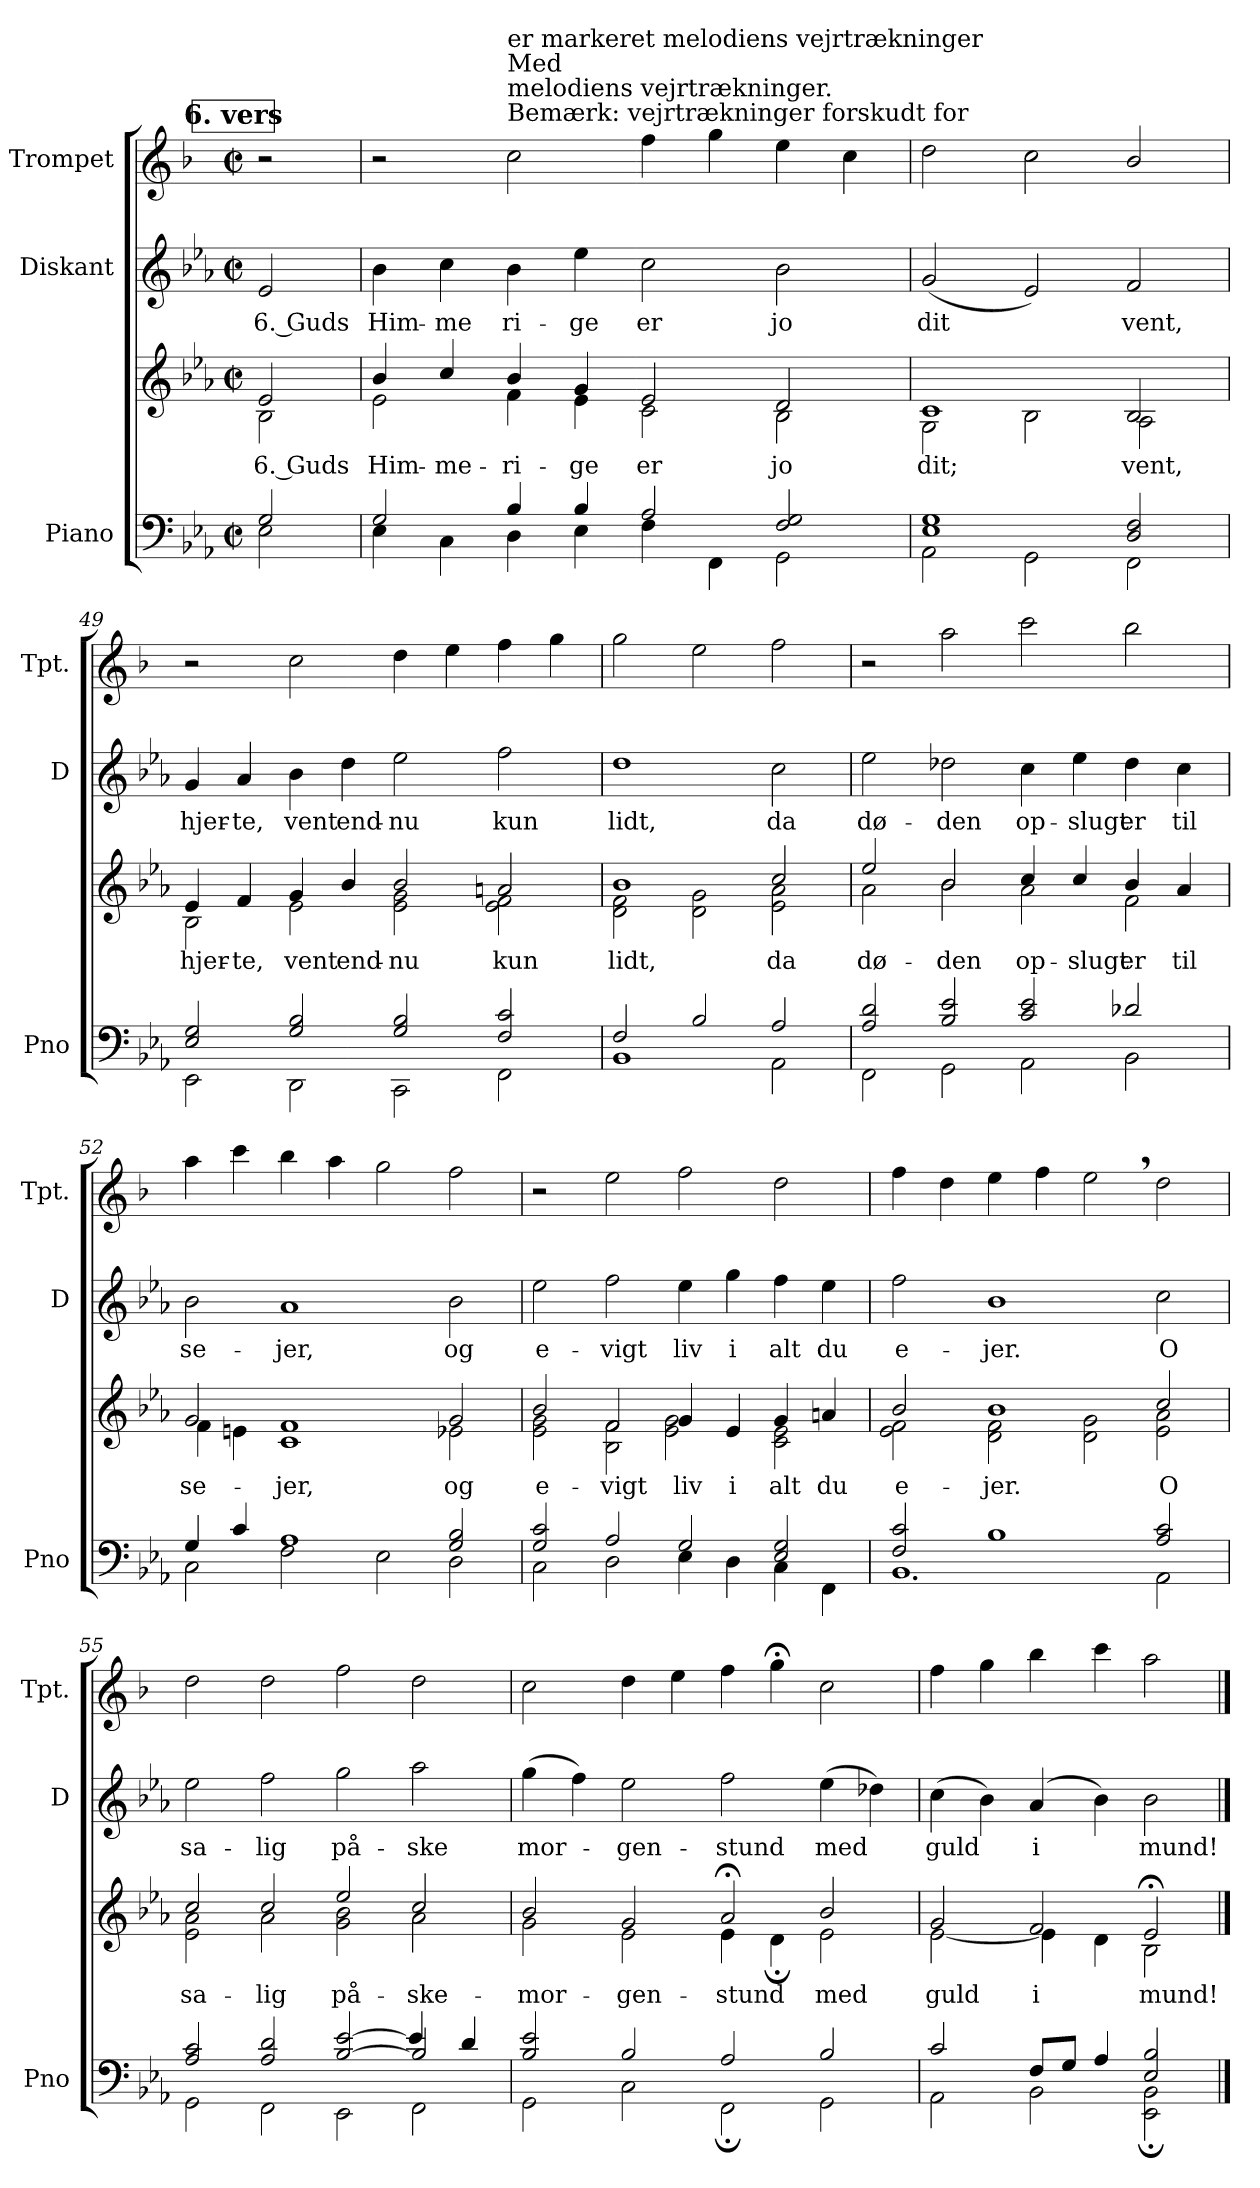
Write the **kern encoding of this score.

**kern	**kern	**text	**kern	**text	**kern
*part3	*part3	*part3	*part2	*part2	*part1
*staff4	*staff3	*staff3	*staff2	*staff2	*staff1
*I"Piano	*	*	*I"Diskant	*	*I"Trompet
*I'Pno	*	*	*I'D	*	*I'Tpt.
!!LO:PB:g=z
*clefF4	*clefG2	*	*clefG2	*	*clefG2
*	*	*	*	*	*ITrd1c2
*k[b-e-a-]	*k[b-e-a-]	*	*k[b-e-a-]	*	*k[b-e-a-]
*E-:	*E-:	*	*E-:	*	*E-:
*M4/2	*M4/2	*	*M4/2	*	*M4/2
*met(c|)	*met(c|)	*	*met(c|)	*	*met(c|)
!!LO:REH:place=s1:a:B:cj:t=6. vers
=46X5	=46X5	=46X5	=46X5	=46X5	=46X5
*^	*	*	*	*	*
!	!	!	!LO:LY:b	!	!LO:LY:b	!
*	*	*^	*	*	*	*
2G/	2E-\	2e-/	2B-\	6. Guds	2e-/	6. Guds	2r
=47	=47	=47	=47	=47	=47	=47	=47
!	!	!	!	!LO:LY:b	!	!LO:LY:b	!
2G/	4E-\	4b-/	2e-\	Him-	4b-\	Him-	2r
!	!	!	!	!LO:LY:b	!	!LO:LY:b	!
.	4C\	4cc/	.	-me-	4cc\	-me	.
!	!	!	!	!	!	!	!LO:TX:a:t=Bemærk&colon; vejrtrækninger forskudt for
!	!	!	!	!	!	!	!LO:TX:a:t=melodiens vejrtrækninger.
!	!	!	!	!	!	!	!LO:TX:a:t=Med
!	!	!	!	!	!	!	!LO:TX:a:t=er markeret melodiens vejrtrækninger
!	!	!	!	!LO:LY:b	!	!LO:LY:b	!
4B-/	4D\	4b-/	4f\	-ri-	4b-\	ri-	2b-\
!	!	!	!	!LO:LY:b	!	!LO:LY:b	!
4B-/	4E-\	4g/	4e-\	-ge	4ee-\	-ge	.
!	!	!	!	!LO:LY:b	!	!LO:LY:b	!
2A-/	4F\	2e-/	2c\	er	2cc\	er	4ee-\
.	4FF\	.	.	.	.	.	4ff\
!	!	!	!	!LO:LY:b	!	!LO:LY:b	!
2F/ 2G/	2GG\	2d/	2B-\	jo	2b-\	jo	4dd\
.	.	.	.	.	.	.	4b-\
=48	=48	=48	=48	=48	=48	=48	=48
!	!	!	!	!LO:LY:b	!	!LO:LY:b	!
1E- 1G	2AA-\	1c	2G\	dit;	(2g/	dit	2cc\
.	2GG\	.	2B-\	.	2e-/)	.	2b-Z\
!	!	!	!	!LO:LY:b	!	!LO:LY:b	!
2D/ 2F/	2FF\	2B-/	2A-\	vent,	2f/	vent,	2a-/
=49	=49	=49	=49	=49	=49	=49	=49
!	!	!	!	!LO:LY:b	!	!LO:LY:b	!
2E-/ 2G/	2EE-\	4e-/	2B-\	hjer-	4g/	hjer-	2r
!	!	!	!	!LO:LY:b	!	!LO:LY:b	!
.	.	4f/	.	-te,	4a-/	-te,	.
!	!	!	!	!LO:LY:b	!	!LO:LY:b	!
2G/ 2B-/	2DD\	4g/	2e-\	vent	4b-\	vent	2b-\
!	!	!	!	!LO:LY:b	!	!LO:LY:b	!
.	.	4b-/	.	end-	4dd\	end-	.
!	!	!	!	!LO:LY:b	!	!LO:LY:b	!
2G/ 2B-/	2CC\	2b-/	2e-\ 2g\	-nu	2ee-\	-nu	4cc\
.	.	.	.	.	.	.	4dd\
!	!	!	!	!LO:LY:b	!	!LO:LY:b	!
2F/ 2c/	2FF\	2an/	2e-\ 2f\	kun	2ff\	kun	4ee-\
.	.	.	.	.	.	.	4ff\
!!LO:LB:g=z
=50	=50	=50	=50	=50	=50	=50	=50
!	!	!	!	!LO:LY:b	!	!LO:LY:b	!
2F/	1BB-	1b-	2d\ 2f\	lidt,	1dd	lidt,	2ff\
2B-/	.	.	2d\ 2g\	.	.	.	2ddZ\
!	!	!	!	!LO:LY:b	!	!LO:LY:b	!
2A-/	2AA-\	2cc/	2e-\ 2a-\	da	2cc\	da	2ee-\
=51	=51	=51	=51	=51	=51	=51	=51
!	!	!	!	!LO:LY:b	!	!LO:LY:b	!
2A-/ 2d/	2FF\	2ee-/	2a-\	dø-	2ee-\	dø-	2r
!	!	!	!	!LO:LY:b	!	!LO:LY:b	!
2B-/ 2e-/	2GG\	2b-/	2b-\	-den	2dd-X\	-den	2gg\
!	!	!	!	!LO:LY:b	!	!LO:LY:b	!
2c/ 2e-/	2AA-\	4cc/	2a-\	op-	4cc\	op-	2bb-\
!	!	!	!	!LO:LY:b	!	!LO:LY:b	!
.	.	4cc/	.	-slugt	4ee-\	-slugt	.
!	!	!	!	!LO:LY:b	!	!LO:LY:b	!
2d-X/	2BB-\	4b-/	2f\	er	4dd-\	er	2aa-\
!	!	!	!	!LO:LY:b	!	!LO:LY:b	!
.	.	4a-/	.	til	4cc\	til	.
=52	=52	=52	=52	=52	=52	=52	=52
!	!	!	!	!LO:LY:b	!	!LO:LY:b	!
4G/	2C\	2g/	4f\	se-	2b-\	se-	4gg\
4c/	.	.	4en\	.	.	.	4bb-\
!	!	!	!	!LO:LY:b	!	!LO:LY:b	!
1A-	2F\	1f	1c	-jer,	1a-	-jer,	4aa-\
.	.	.	.	.	.	.	4gg\
.	2E-\	.	.	.	.	.	2ffZ\
!	!	!	!	!LO:LY:b	!	!LO:LY:b	!
2G/ 2B-/	2D\	2g/	2e-X\	og	2b-\	og	2ee-\
=53	=53	=53	=53	=53	=53	=53	=53
!	!	!	!	!LO:LY:b	!	!LO:LY:b	!
2G/ 2c/	2C\	2b-/	2e-\ 2g\	e-	2ee-\	e-	2r
!	!	!	!	!LO:LY:b	!	!LO:LY:b	!
2A-/	2D\	2f/	2B-\ 2f\	-vigt	2ff\	-vigt	2dd\
!	!	!	!	!LO:LY:b	!	!LO:LY:b	!
2G/	4E-\	4g/	2e-\ 2g\	liv	4ee-\	liv	2ee-\
!	!	!	!	!LO:LY:b	!	!LO:LY:b	!
.	4D\	4e-/	.	i	4gg\	i	.
!	!	!	!	!LO:LY:b	!	!LO:LY:b	!
2E-/ 2G/	4C\	4g/	2c\ 2e-\	alt	4ff\	alt	2cc\
!	!	!	!	!LO:LY:b	!	!LO:LY:b	!
.	4FF\	4an/	.	du	4ee-\	du	.
!!LO:LB:g=z
=54	=54	=54	=54	=54	=54	=54	=54
!	!	!	!	!LO:LY:b	!	!LO:LY:b	!
2F/ 2c/	1.BB-	2b-/	2e-\ 2f\	e-	2ff\	e-	4ee-\
.	.	.	.	.	.	.	4cc\
!	!	!	!	!LO:LY:b	!	!LO:LY:b	!
1B-	.	1b-	2d\ 2f\	-jer.	1b-	-jer.	4dd\
.	.	.	.	.	.	.	4ee-\
.	.	.	2d\ 2g\	.	.	.	2dd,\
!	!	!	!	!LO:LY:b	!	!LO:LY:b	!
2A-/ 2c/	2AA-\	2cc/	2e-\ 2a-\	O	2cc\	O	2cc\
=55	=55	=55	=55	=55	=55	=55	=55
*	*^	*	*	*	*	*	*
!	!	!	!	!	!LO:LY:b	!	!LO:LY:b	!
2A-/ 2c/	2GG\	1.ryy	2cc/	2e-\ 2a-\	sa-	2ee-\	sa-	2cc\
!	!	!	!	!	!LO:LY:b	!	!LO:LY:b	!
2A-/ 2d/	2FF\	.	2cc/	2a-\	-lig	2ff\	-lig	2cc\
!	!	!	!	!	!LO:LY:b	!	!LO:LY:b	!
[2B-/ [2e-/	2EE-\	.	2ee-/	2g\ 2b-\	på-	2gg\	på-	2ee-\
!	!	!	!	!	!LO:LY:b	!	!LO:LY:b	!
2B-/]	2FF\	4e-/]	2cc/	2a-\	-ske-	2aa-\	-ske	2cc\
.	.	4d/	.	.	.	.	.	.
=56	=56	=56	=56	=56	=56	=56	=56	=56
!	!	!	!	!	!LO:LY:b	!	!LO:LY:b	!
*	*v	*v	*	*	*	*	*	*
2B-/ 2e-/	2GG\	2b-/	2g\	-mor-	(4gg\	mor-	2b-\
.	.	.	.	.	4ff\)	.	.
!	!	!	!	!LO:LY:b	!	!LO:LY:b	!
2B-/	2C\	2g/	2e-\	-gen-	2ee-\	-gen-	4cc\
.	.	.	.	.	.	.	4dd\
!	!	!	!	!LO:LY:b	!	!LO:LY:b	!
2A-/	2FF;\	2a-;</	4e-\	-stund	2ff\	-stund	4ee-\
.	.	.	4d;\	.	.	.	4ff;<\
!	!	!	!	!LO:LY:b	!	!LO:LY:b	!
2B-/	2GG\	2b-/	2e-\	med	(4ee-\	med	2b-\
.	.	.	.	.	4dd-X\)	.	.
!!LO:PB:g=z
=57	=57	=57	=57	=57	=57	=57	=57
!	!	!	!	!LO:LY:b	!	!LO:LY:b	!
2c/	2AA-\	2g/	[2e-\	guld	(4cc\	guld	4ee-\
.	.	.	.	.	4b-\)	.	4ff\
!	!	!	!	!LO:LY:b	!	!LO:LY:b	!
8F/L	2BB-\	2f/	4e-\]	i	(4a-/	i	4aa-\
8G/J	.	.	.	.	.	.	.
4A-/	.	.	4d\	.	4b-\)	.	4bb-\
!	!	!	!	!LO:LY:b	!	!LO:LY:b	!
2E-/ 2B-/	2EE-\; 2BB-\;	2e-;</	2B-\	mund!	2b-\	mund!	2gg\
*v	*v	*	*	*	*	*	*
*	*v	*v	*	*	*	*
==	==	==	==	==	==
*-	*-	*-	*-	*-	*-
